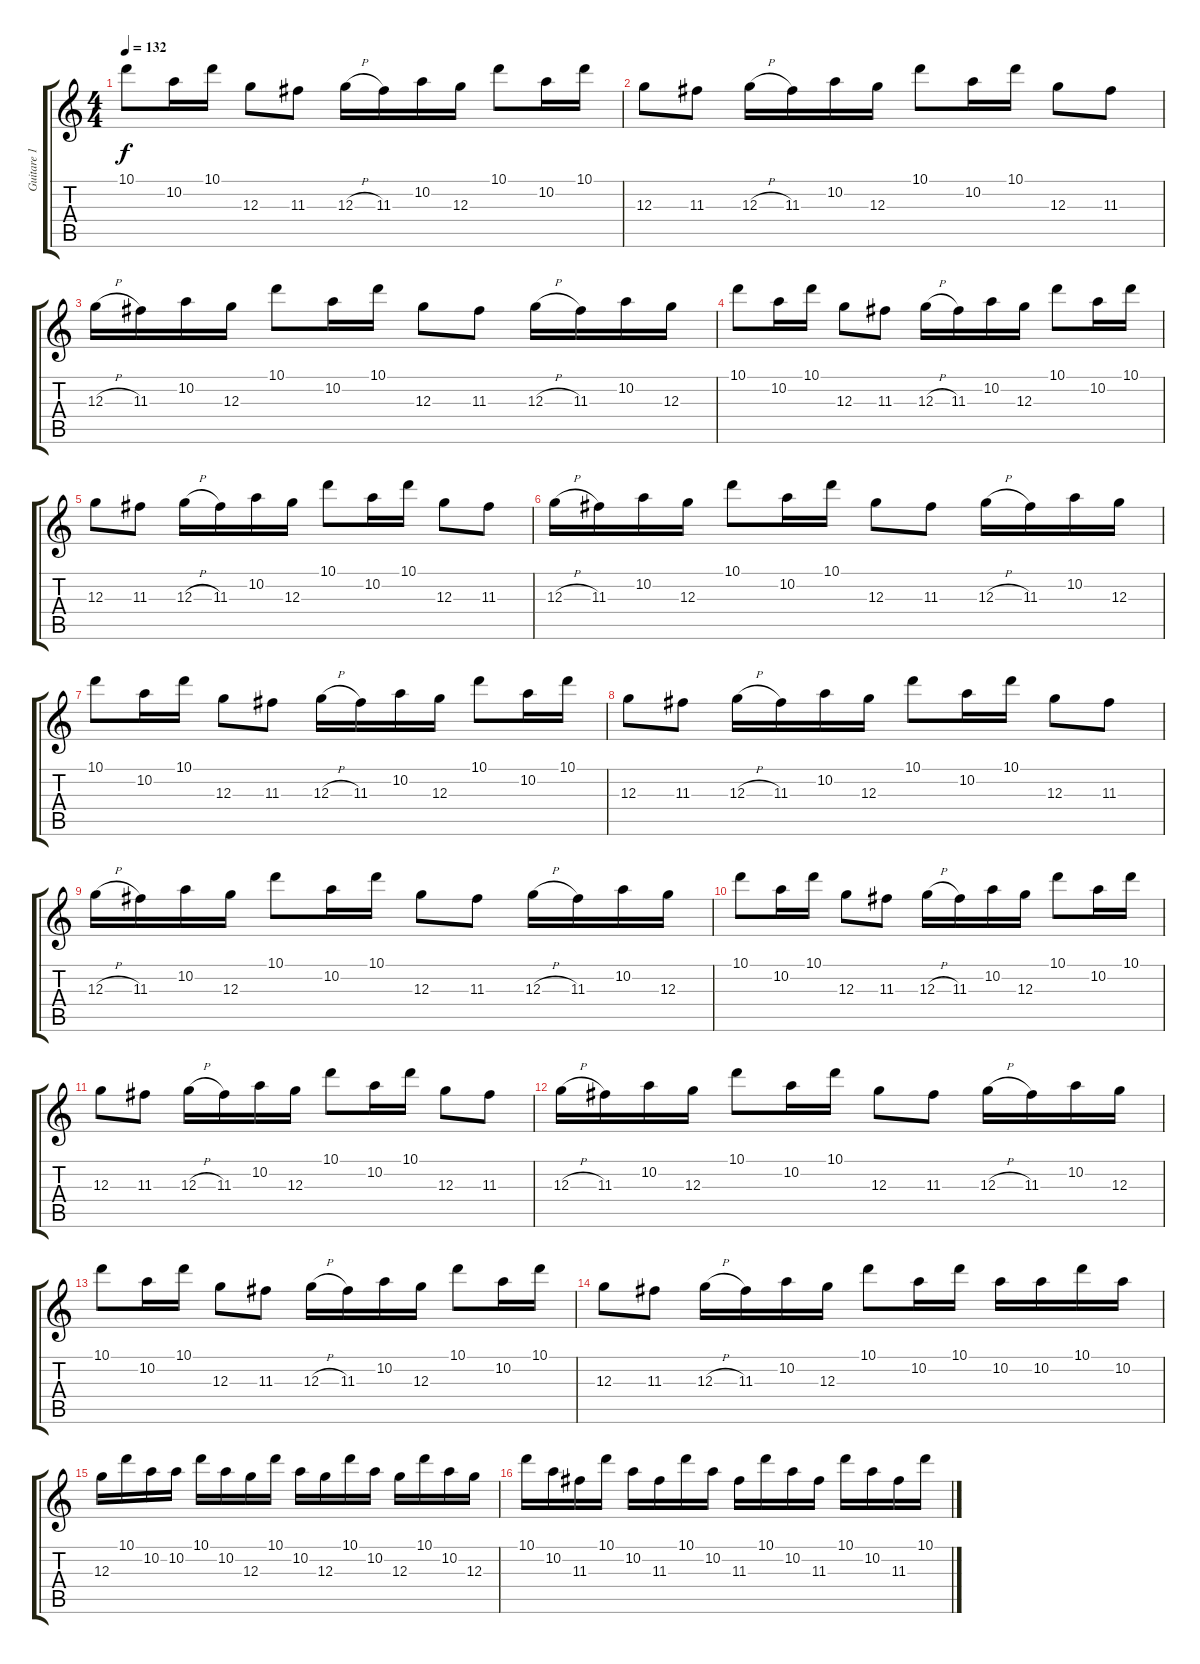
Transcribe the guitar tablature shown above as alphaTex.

\track ("Guitare 1" "Guitare 1") {instrument electricguitarclean}
\staff {score tabs}
\tuning (E4 B3 G3 D3 A2 E2) {hide}
\ts (4 4)
\tempo 132
\clef g2
\ks c
10.1.8{dy f} 10.2.16 10.1.16 12.3.8 11.3.8 12.3{h}.16 11.3.16 10.2.16 12.3.16 10.1.8 10.2.16 10.1.16 |
12.3.8 11.3.8 12.3{h}.16 11.3.16 10.2.16 12.3.16 10.1.8 10.2.16 10.1.16 12.3.8 11.3.8 |
12.3{h}.16 11.3.16 10.2.16 12.3.16 10.1.8 10.2.16 10.1.16 12.3.8 11.3.8 12.3{h}.16 11.3.16 10.2.16 12.3.16 |
10.1.8 10.2.16 10.1.16 12.3.8 11.3.8 12.3{h}.16 11.3.16 10.2.16 12.3.16 10.1.8 10.2.16 10.1.16 |
12.3.8 11.3.8 12.3{h}.16 11.3.16 10.2.16 12.3.16 10.1.8 10.2.16 10.1.16 12.3.8 11.3.8 |
12.3{h}.16 11.3.16 10.2.16 12.3.16 10.1.8 10.2.16 10.1.16 12.3.8 11.3.8 12.3{h}.16 11.3.16 10.2.16 12.3.16 |
10.1.8 10.2.16 10.1.16 12.3.8 11.3.8 12.3{h}.16 11.3.16 10.2.16 12.3.16 10.1.8 10.2.16 10.1.16 |
12.3.8 11.3.8 12.3{h}.16 11.3.16 10.2.16 12.3.16 10.1.8 10.2.16 10.1.16 12.3.8 11.3.8 |
12.3{h}.16 11.3.16 10.2.16 12.3.16 10.1.8 10.2.16 10.1.16 12.3.8 11.3.8 12.3{h}.16 11.3.16 10.2.16 12.3.16 |
10.1.8 10.2.16 10.1.16 12.3.8 11.3.8 12.3{h}.16 11.3.16 10.2.16 12.3.16 10.1.8 10.2.16 10.1.16 |
12.3.8 11.3.8 12.3{h}.16 11.3.16 10.2.16 12.3.16 10.1.8 10.2.16 10.1.16 12.3.8 11.3.8 |
12.3{h}.16 11.3.16 10.2.16 12.3.16 10.1.8 10.2.16 10.1.16 12.3.8 11.3.8 12.3{h}.16 11.3.16 10.2.16 12.3.16 |
10.1.8 10.2.16 10.1.16 12.3.8 11.3.8 12.3{h}.16 11.3.16 10.2.16 12.3.16 10.1.8 10.2.16 10.1.16 |
12.3.8 11.3.8 12.3{h}.16 11.3.16 10.2.16 12.3.16 10.1.8 10.2.16 10.1.16 10.2.16 10.2.16 10.1.16 10.2.16 |
12.3.16 10.1.16 10.2.16 10.2.16 10.1.16 10.2.16 12.3.16 10.1.16 10.2.16 12.3.16 10.1.16 10.2.16 12.3.16 10.1.16 10.2.16 12.3.16 |
10.1.16 10.2.16 11.3.16 10.1.16 10.2.16 11.3.16 10.1.16 10.2.16 11.3.16 10.1.16 10.2.16 11.3.16 10.1.16 10.2.16 11.3.16 10.1.16
